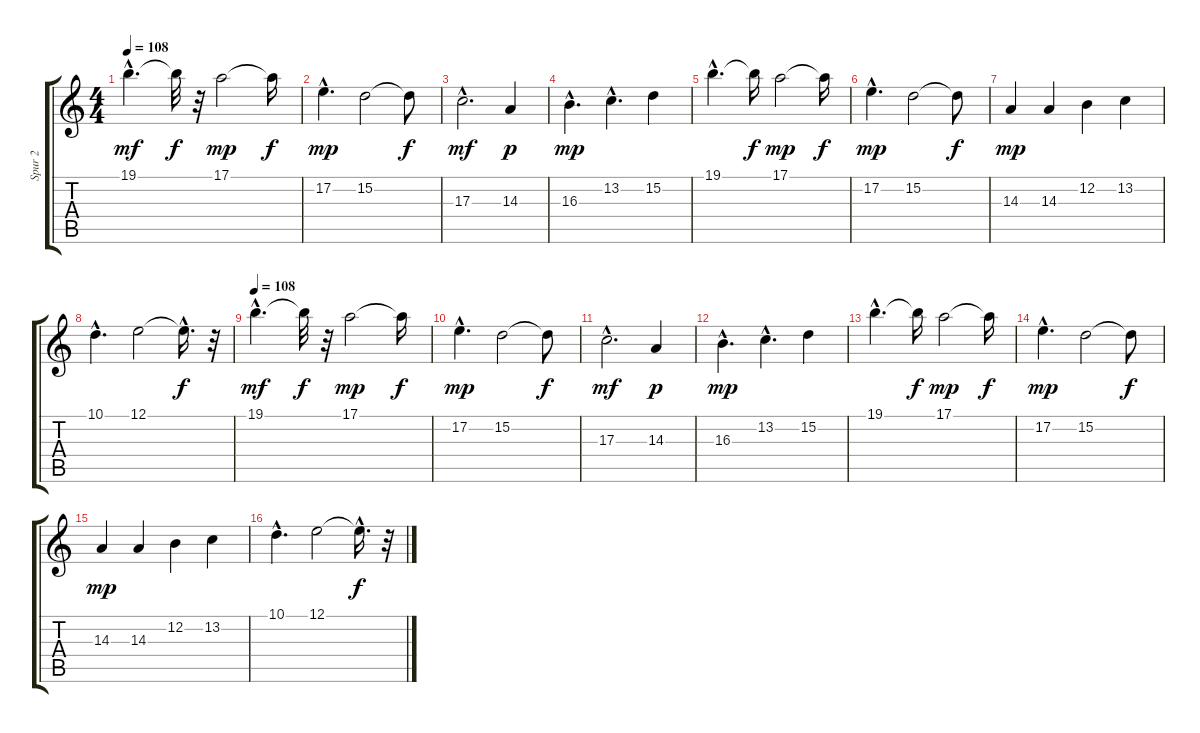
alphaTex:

\track ("Spur 2" "Spur 2") {instrument shakuhachi}
\staff {score tabs}
\tuning (E4 B3 G3 D3 A2 E2) {hide}
\ts (4 4)
\tempo 108
\clef g2
\ks c
19.1{hac}.4{d dy mf instrument shakuhachi} 19.1{t}.32{dy f} r.32 17.1.2{dy mp} 17.1{t}.16{dy f} |
17.2{hac}.4{d dy mp} 15.2.2 15.2{t}.8{dy f} |
17.3{hac}.2{d dy mf} 14.3.4{dy p} |
16.3{hac}.4{d dy mp} 13.2{hac}.4{d} 15.2.4 |
19.1{hac}.4{d} 19.1{t}.16{dy f} 17.1.2{dy mp} 17.1{t}.16{dy f} |
17.2{hac}.4{d dy mp} 15.2.2 15.2{t}.8{dy f} |
14.3.4{dy mp instrument shakuhachi} 14.3.4 12.2.4 13.2.4 |
10.1{hac}.4{d} 12.1.2 12.1{hac t}.16{d dy f} r.32 |
\tempo 108
19.1{hac}.4{d dy mf instrument shakuhachi} 19.1{t}.32{dy f} r.32 17.1.2{dy mp} 17.1{t}.16{dy f} |
17.2{hac}.4{d dy mp} 15.2.2 15.2{t}.8{dy f} |
17.3{hac}.2{d dy mf} 14.3.4{dy p} |
16.3{hac}.4{d dy mp} 13.2{hac}.4{d} 15.2.4 |
19.1{hac}.4{d} 19.1{t}.16{dy f} 17.1.2{dy mp} 17.1{t}.16{dy f} |
17.2{hac}.4{d dy mp} 15.2.2 15.2{t}.8{dy f} |
14.3.4{dy mp instrument shakuhachi} 14.3.4 12.2.4 13.2.4 |
10.1{hac}.4{d} 12.1.2 12.1{hac t}.16{d dy f} r.32
